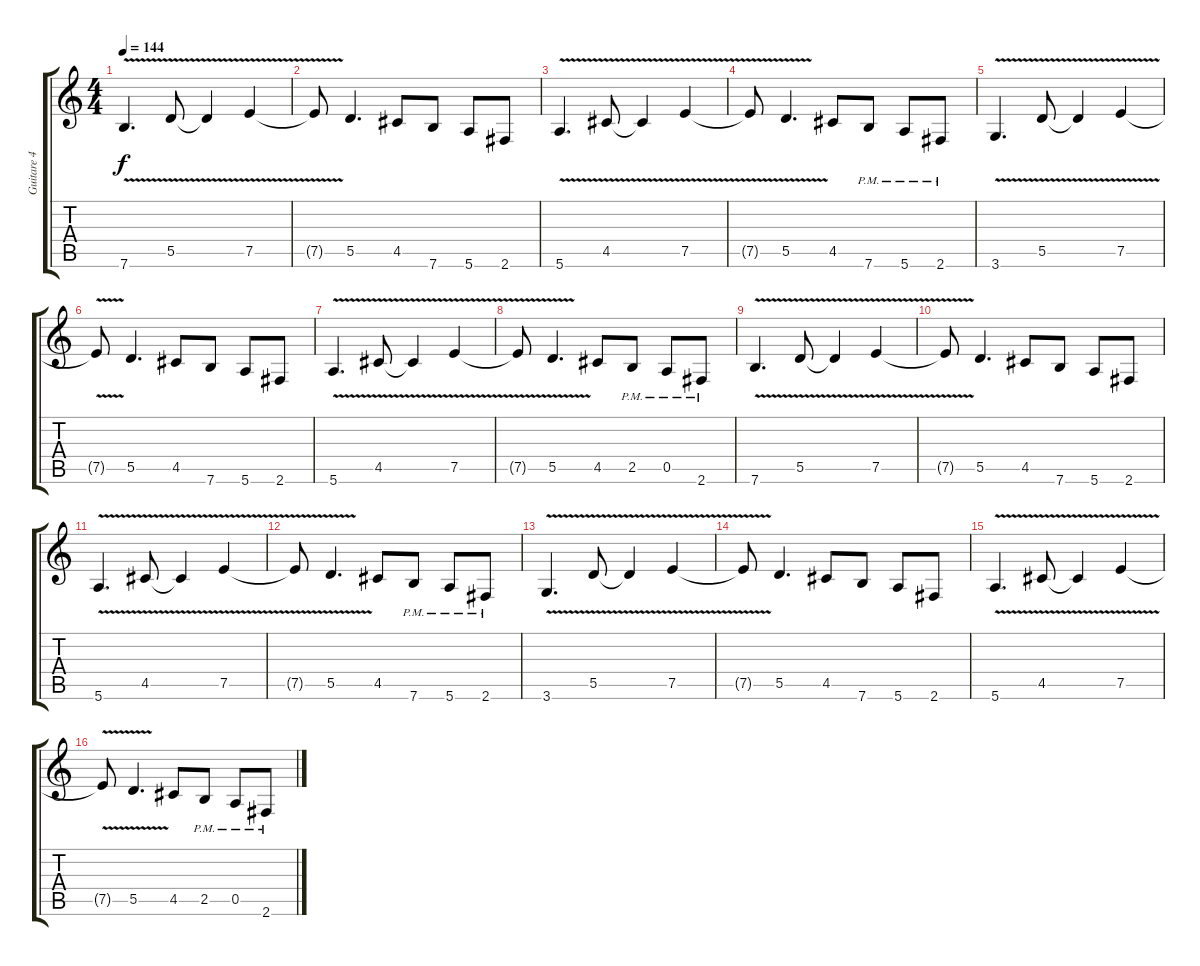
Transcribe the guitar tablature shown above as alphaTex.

\track ("Guitare 4" "Guitare 4") {instrument distortionguitar}
\staff {score tabs}
\tuning (E4 B3 G3 D3 A2 E2) {hide}
\ts (4 4)
\tempo 144
\clef g2
\ks c
7.6{v}.4{d dy f} 5.5{v}.8 5.5{t}.4 7.5{v}.4 |
7.5{t}.8 5.5.4{d} 4.5.8 7.6.8 5.6.8 2.6.8 |
5.6{v}.4{d} 4.5{v}.8 4.5{t}.4 7.5{v}.4 |
7.5{t}.8 5.5{v}.4{d} 4.5.8 7.6{pm}.8 5.6{pm}.8 2.6{pm}.8 |
3.6{v}.4{d} 5.5{v}.8 5.5{t}.4 7.5{v}.4 |
7.5{t}.8 5.5.4{d} 4.5.8 7.6.8 5.6.8 2.6.8 |
5.6{v}.4{d} 4.5{v}.8 4.5{t}.4 7.5{v}.4 |
7.5{t}.8 5.5{v}.4{d} 4.5.8 2.5{pm}.8 0.5{pm}.8 2.6{pm}.8 |
7.6{v}.4{d} 5.5{v}.8 5.5{t}.4 7.5{v}.4 |
7.5{t}.8 5.5.4{d} 4.5.8 7.6.8 5.6.8 2.6.8 |
5.6{v}.4{d} 4.5{v}.8 4.5{t}.4 7.5{v}.4 |
7.5{t}.8 5.5{v}.4{d} 4.5.8 7.6{pm}.8 5.6{pm}.8 2.6{pm}.8 |
3.6{v}.4{d} 5.5{v}.8 5.5{t}.4 7.5{v}.4 |
7.5{t}.8 5.5.4{d} 4.5.8 7.6.8 5.6.8 2.6.8 |
5.6{v}.4{d} 4.5{v}.8 4.5{t}.4 7.5{v}.4 |
7.5{t}.8 5.5{v}.4{d} 4.5.8 2.5{pm}.8 0.5{pm}.8 2.6{pm}.8
